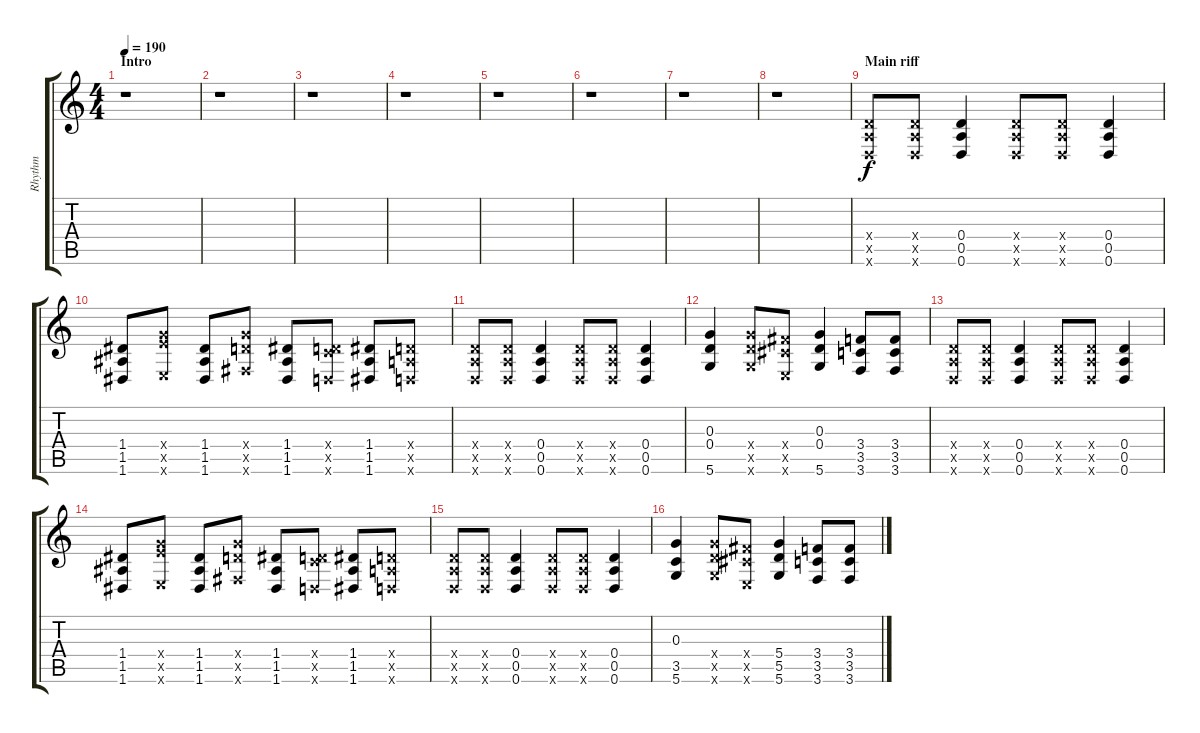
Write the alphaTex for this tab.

\track ("Rhythm" "Rhythm") {instrument overdrivenguitar}
\staff {score tabs}
\tuning (E4 B3 G3 D3 A2 D2) {hide}
\ts (4 4)
\section ("" "Intro")
\tempo 190
\clef g2
\ks c
r.1{dy f instrument overdrivenguitar} |
r.1 |
r.1 |
r.1 |
r.1 |
r.1 |
r.1 |
r.1 |
\section ("" "Main riff")
(0.4{x} 0.5{x} 0.6{x}).8 (0.4{x} 0.5{x} 0.6{x}).8 (0.4 0.5 0.6).4 (0.4{x} 0.5{x} 0.6{x}).8 (0.4{x} 0.5{x} 0.6{x}).8 (0.4 0.5 0.6).4 |
(1.4 1.5 1.6).8 (5.4{x} 7.5{x} 2.6{x}).8 (1.4 1.5 1.6).8 (5.4{x} 5.5{x} 4.6{x}).8 (1.4 1.5 1.6).8 (0.4{x} 3.5{x} 0.6{x}).8 (1.4 1.5 1.6).8 (0.4{x} 0.5{x} 0.6{x}).8 |
(0.4{x} 0.5{x} 0.6{x}).8 (0.4{x} 0.5{x} 0.6{x}).8 (0.4 0.5 0.6).4 (0.4{x} 0.5{x} 0.6{x}).8 (0.4{x} 0.5{x} 0.6{x}).8 (0.4 0.5 0.6).4 |
(0.3 0.4 5.6).4 (5.4{x} 5.5{x} 5.6{x}).8 (4.4{x} 4.5{x} 2.6{x}).8 (0.3 0.4 5.6).4 (3.4 3.5 3.6).8 (3.4 3.5 3.6).8 |
(0.4{x} 0.5{x} 0.6{x}).8 (0.4{x} 0.5{x} 0.6{x}).8 (0.4 0.5 0.6).4 (0.4{x} 0.5{x} 0.6{x}).8 (0.4{x} 0.5{x} 0.6{x}).8 (0.4 0.5 0.6).4 |
(1.4 1.5 1.6).8 (5.4{x} 7.5{x} 2.6{x}).8 (1.4 1.5 1.6).8 (5.4{x} 5.5{x} 4.6{x}).8 (1.4 1.5 1.6).8 (0.4{x} 3.5{x} 0.6{x}).8 (1.4 1.5 1.6).8 (0.4{x} 0.5{x} 0.6{x}).8 |
(0.4{x} 0.5{x} 0.6{x}).8 (0.4{x} 0.5{x} 0.6{x}).8 (0.4 0.5 0.6).4 (0.4{x} 0.5{x} 0.6{x}).8 (0.4{x} 0.5{x} 0.6{x}).8 (0.4 0.5 0.6).4 |
(0.3 3.5 5.6).4 (5.4{x} 5.5{x} 5.6{x}).8 (4.4{x} 4.5{x} 2.6{x}).8 (5.4 5.5 5.6).4 (3.4 3.5 3.6).8 (3.4 3.5 3.6).8
